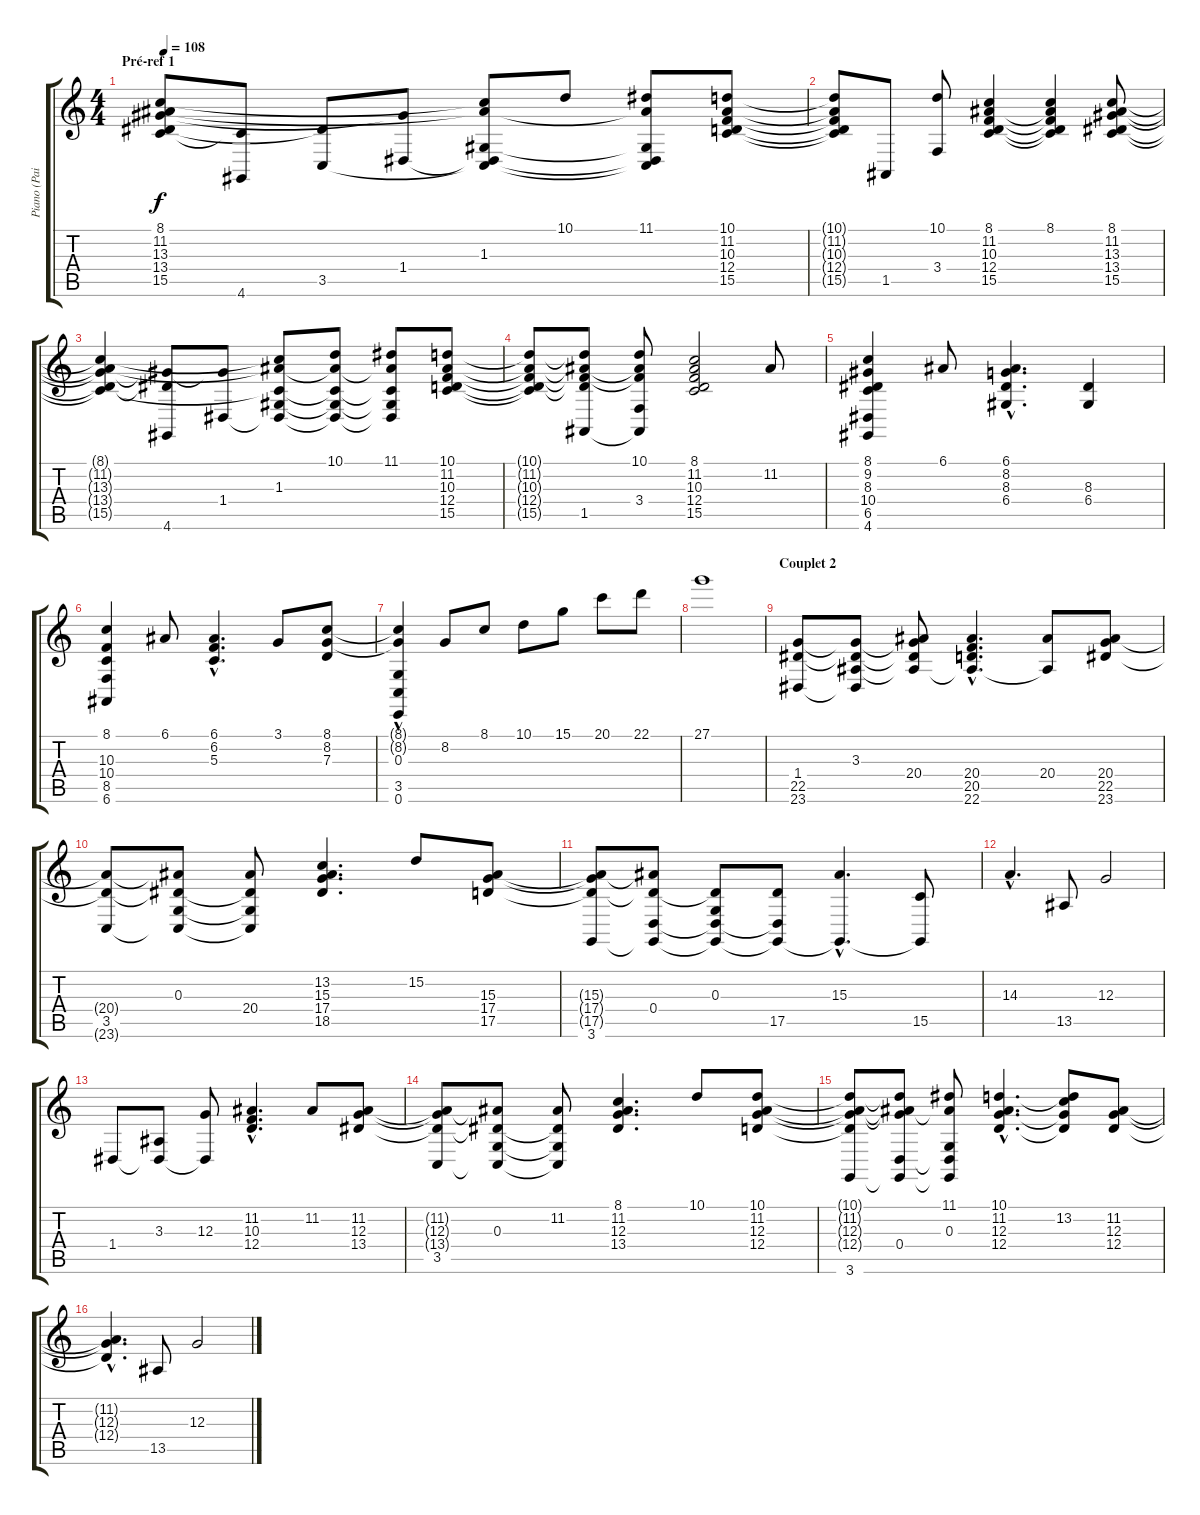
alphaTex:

\track ("Piano (Paich)" "Piano (Pai") {instrument acousticgrandpiano}
\staff {score tabs}
\tuning (E4 B3 G3 D3 A2 E2) {hide}
\ts (4 4)
\section ("" "Pré-ref 1")
\tempo 108
\clef g2
\ks c
(8.1 11.2 13.3 13.4 15.5).8{dy f} (15.5{t} 4.6).8 (13.4{t} 3.5).8 (13.3{t} 1.4).8 (8.1{t} 11.2{t} 1.3 1.4{t} 3.5{t}).8 10.1.8 (11.1 11.2{t} 1.3{t} 1.4{t} 3.5{t}).8 (10.1 11.2 10.3 12.4 15.5).8 |
(10.1{t} 11.2{t} 10.3{t} 12.4{t} 15.5{t}).8 1.5.8 (10.1 3.4).8 (8.1 11.2 10.3 12.4 15.5).4 (8.1 11.2{t} 10.3{t} 12.4{t} 15.5{t}).4 (8.1 11.2 13.3 13.4 15.5).8 |
(8.1{t} 11.2{t} 13.3{t} 13.4{t} 15.5{t}).4 (13.3{t} 13.4{t} 4.6).8 (13.3{t} 1.4).8 (8.1{t} 11.2{t} 1.3 1.4{t} 15.5{t}).8 (10.1 11.2{t} 1.3{t} 1.4{t} 15.5{t}).8 (11.1 11.2{t} 1.3{t} 1.4{t} 15.5{t}).8 (10.1 11.2 10.3 12.4 15.5).8 |
(10.1{t} 11.2{t} 10.3{t} 12.4{t} 15.5{t}).8 (10.1{t} 11.2{t} 10.3{t} 12.4{t} 1.5).8 (10.1 11.2{t} 10.3{t} 3.4 1.5{t}).8 (8.1 11.2 10.3 12.4 15.5).2 11.2.8 |
(8.1 9.2 8.3 10.4 6.5 4.6).4 6.1.8 (6.1{hac} 8.2{hac} 8.3{hac} 6.4{hac}).4{d} (8.3 6.4).4 |
(8.1 10.3 10.4 8.5 6.6).4 6.1.8 (6.1{hac} 6.2{hac} 5.3{hac}).4{d} 3.1.8 (8.1 8.2 7.3).8 |
(8.1{hac t} 8.2{t} 0.3{hac} 3.5{hac} 0.6{hac}).4 8.2.8 8.1.8 10.1.8 15.1.8 20.1.8 22.1.8 |
27.1.1 |
\section ("" "Couplet 2")
(1.4 22.5 23.6).8 (3.3 1.4{t} 22.5{t} 23.6{t}).8 (3.3{t} 20.4 22.5{t} 23.6{t}).8 (3.3{hac t} 20.4{hac} 20.5 22.6).4{d} (3.3{t} 20.4).8 (20.4 22.5 23.6).8 |
(20.4{t} 3.5 23.6{t}).8 (0.3 20.4{t} 3.5{t} 23.6{t}).8 (0.3{t} 20.4 3.5{t} 23.6{t}).8 (13.2 15.3 17.4 18.5).4{d} 15.2.8 (15.3 17.4 17.5).8 |
(15.3{t} 17.4{t} 17.5{t} 3.6).8 (15.3{t} 0.4 17.5{t} 3.6{t}).8 (0.3 0.4{t} 17.5{t} 3.6{t}).8 (0.4{t} 17.5 3.6{t}).8 (15.3{hac} 3.6{hac t}).4{d} (15.5 3.6{t}).8 |
14.3{hac}.4{d} 13.5.8 12.3.2 |
1.4.8 (3.3 1.4{t}).8 (12.3 1.4{t}).8 (11.2{hac} 10.3 12.4).4{d} 11.2.8 (11.2 12.3 13.4).8 |
(11.2{t} 12.3{t} 13.4{t} 3.5).8 (11.2{t} 0.3 13.4{t} 3.5{t}).8 (11.2 0.3{t} 13.4{t} 3.5{t}).8 (8.1 11.2 12.3 13.4).4{d} 10.1.8 (10.1 11.2 12.3 12.4).8 |
(10.1{t} 11.2{t} 12.3{t} 12.4{t} 3.6).8 (10.1{t} 11.2{t} 12.3{t} 0.4 3.6{t}).8 (11.1 11.2{t} 0.3 0.4{t} 3.6{t}).8 (10.1{hac} 11.2{hac} 12.3{hac} 12.4{hac}).4{d} (10.1{t} 13.2 12.3{t} 12.4{t}).8 (11.2 12.3 12.4).8 |
(11.2{hac t} 12.3{hac t} 12.4{hac t}).4{d} 13.5.8 12.3.2
